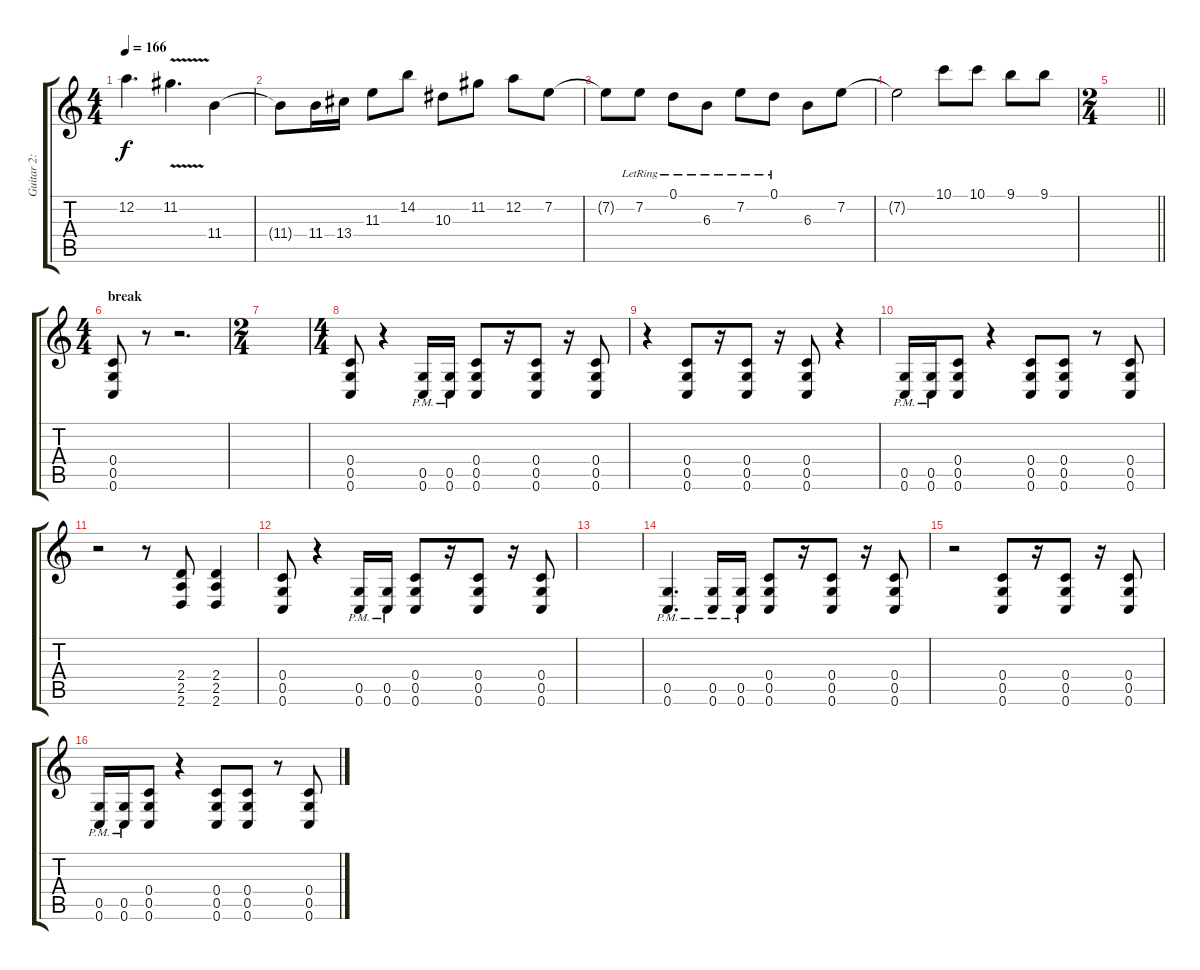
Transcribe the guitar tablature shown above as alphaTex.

\track ("Guitar 2: Damon" "Guitar 2: ") {instrument distortionguitar}
\staff {score tabs}
\tuning (D4 A3 F3 C3 G2 C2) {hide}
\ts (4 4)
\tempo 166
\clef g2
\ks c
12.2.4{d dy f} 11.2{v}.4{d} 11.4.4 |
11.4{t}.8 11.4.16 13.4.16 11.3.8 14.2.8 10.3.8 11.2.8 12.2.8 7.2.8 |
7.2{t}.8 7.2{lr}.8 0.1{lr}.8 6.3{lr}.8 7.2{lr}.8 0.1{lr}.8 6.3.8 7.2.8 |
7.2{t}.2 10.1.8 10.1.8 9.1.8 9.1.8 |
\ts (2 4)
\barLineRight lightlight
|
\ts (4 4)
\section ("" "break")
(0.4 0.5 0.6).8 r.8 r.2{d} |
\ts (2 4)
|
\ts (4 4)
(0.4 0.5 0.6).8 r.4 (0.5{pm} 0.6).16 (0.5{pm} 0.6).16 (0.4 0.5 0.6).8 r.16 (0.4 0.5 0.6).8 r.16 (0.4 0.5 0.6).8 |
r.4 (0.4 0.5 0.6).8 r.16 (0.4 0.5 0.6).8 r.16 (0.4 0.5 0.6).8 r.4 |
(0.5{pm} 0.6).16 (0.5{pm} 0.6).16 (0.4 0.5 0.6).8 r.4 (0.4 0.5 0.6).8 (0.4 0.5 0.6).8 r.8 (0.4 0.5 0.6).8 |
r.2 r.8 (2.4 2.5 2.6).8 (2.4 2.5 2.6).4 |
(0.4 0.5 0.6).8 r.4 (0.5{pm} 0.6).16 (0.5{pm} 0.6).16 (0.4 0.5 0.6).8 r.16 (0.4 0.5 0.6).8 r.16 (0.4 0.5 0.6).8 |
|
(0.5{pm} 0.6).4{d} (0.5{pm} 0.6).16 (0.5{pm} 0.6).16 (0.4 0.5 0.6).8 r.16 (0.4 0.5 0.6).8 r.16 (0.4 0.5 0.6).8 |
r.2 (0.4 0.5 0.6).8 r.16 (0.4 0.5 0.6).8 r.16 (0.4 0.5 0.6).8 |
(0.5{pm} 0.6).16 (0.5{pm} 0.6).16 (0.4 0.5 0.6).8 r.4 (0.4 0.5 0.6).8 (0.4 0.5 0.6).8 r.8 (0.4 0.5 0.6).8
